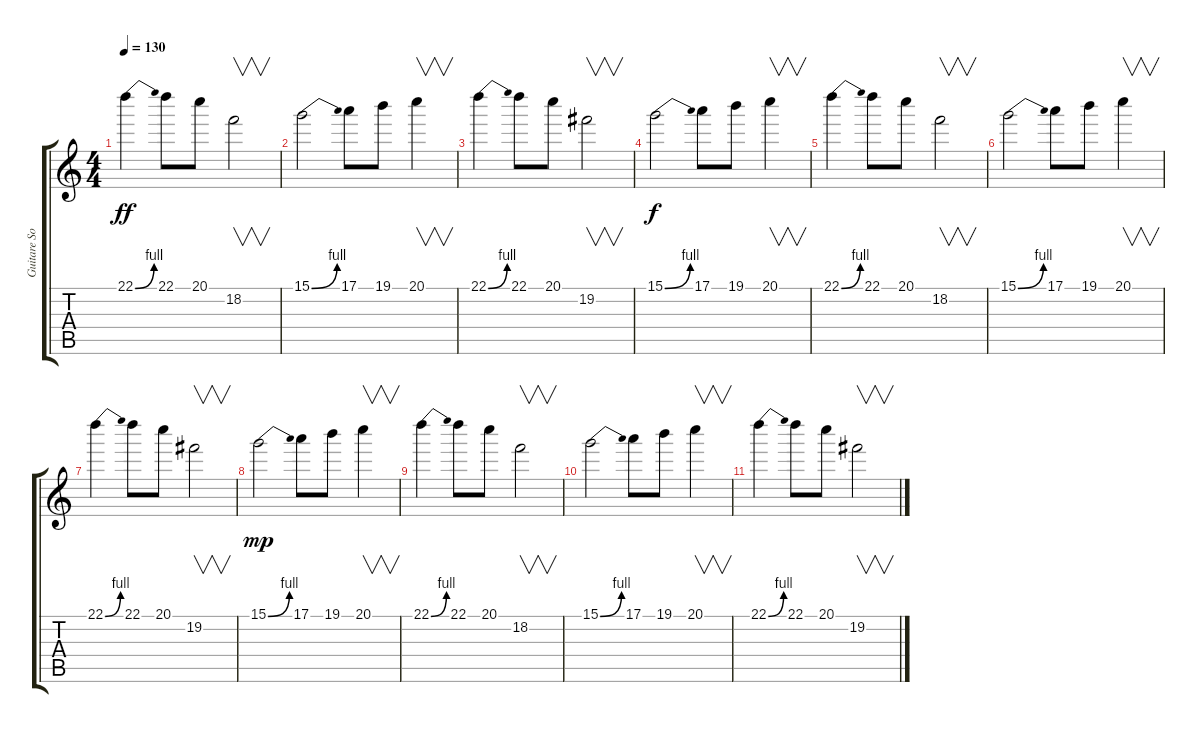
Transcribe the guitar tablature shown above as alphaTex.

\track ("Guitare Solo" "Guitare So") {instrument distortionguitar}
\staff {score tabs}
\tuning (E4 B3 G3 D3 A2 D2) {hide}
\ts (4 4)
\tempo 130
\clef g2
\ks c
22.1{be (bend 0 0 60 4)}.4{dy ff} 22.1.8 20.1.8 18.2.2{v} |
15.1{be (bend 0 0 60 4)}.2 17.1.8 19.1.8 20.1.4{v} |
22.1{be (bend 0 0 60 4)}.4 22.1.8 20.1.8 19.2.2{v} |
15.1{be (bend 0 0 60 4)}.2{dy f} 17.1.8 19.1.8 20.1.4{v} |
22.1{be (bend 0 0 60 4)}.4 22.1.8 20.1.8 18.2.2{v} |
15.1{be (bend 0 0 60 4)}.2 17.1.8 19.1.8 20.1.4{v} |
22.1{be (bend 0 0 60 4)}.4 22.1.8 20.1.8 19.2.2{v} |
15.1{be (bend 0 0 60 4)}.2{dy mp} 17.1.8 19.1.8 20.1.4{v} |
22.1{be (bend 0 0 60 4)}.4 22.1.8 20.1.8 18.2.2{v} |
15.1{be (bend 0 0 60 4)}.2 17.1.8 19.1.8 20.1.4{v} |
22.1{be (bend 0 0 60 4)}.4 22.1.8 20.1.8 19.2.2{v}
